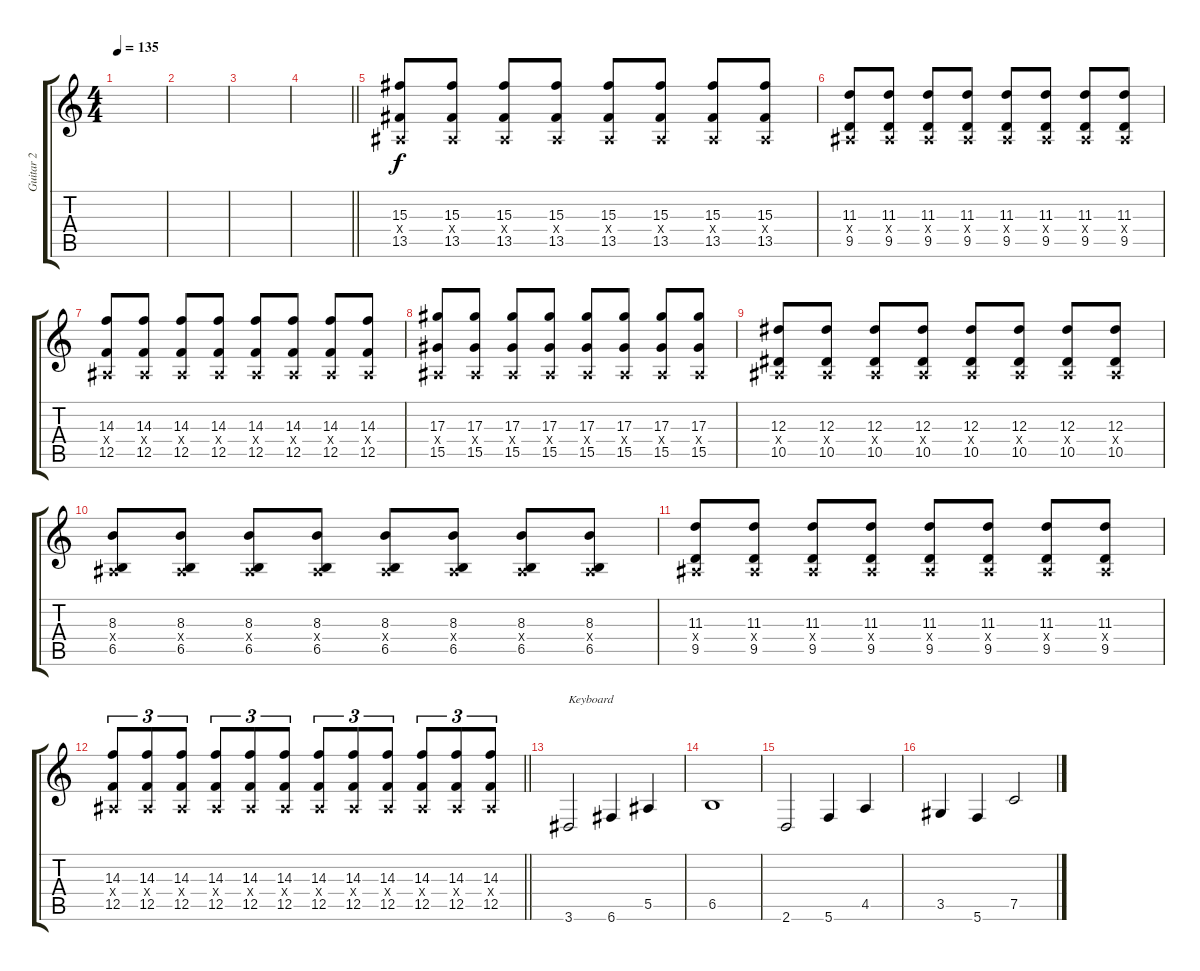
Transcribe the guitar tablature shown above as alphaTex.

\track ("Guitar 2" "Guitar 2") {instrument distortionguitar}
\staff {score tabs}
\tuning (C4 G3 Eb3 Bb2 F2 C2) {hide}
\ts (4 4)
\tempo 135
\clef g2
\ks c
|
|
|
\barLineRight lightlight
|
(15.3 0.4{x} 13.5).8{balance 16} (15.3 0.4{x} 13.5).8 (15.3 0.4{x} 13.5).8 (15.3 0.4{x} 13.5).8 (15.3 0.4{x} 13.5).8 (15.3 0.4{x} 13.5).8 (15.3 0.4{x} 13.5).8 (15.3 0.4{x} 13.5).8 |
(11.3 0.4{x} 9.5).8 (11.3 0.4{x} 9.5).8 (11.3 0.4{x} 9.5).8 (11.3 0.4{x} 9.5).8 (11.3 0.4{x} 9.5).8 (11.3 0.4{x} 9.5).8 (11.3 0.4{x} 9.5).8 (11.3 0.4{x} 9.5).8 |
(14.3 0.4{x} 12.5).8 (14.3 0.4{x} 12.5).8 (14.3 0.4{x} 12.5).8 (14.3 0.4{x} 12.5).8 (14.3 0.4{x} 12.5).8 (14.3 0.4{x} 12.5).8 (14.3 0.4{x} 12.5).8 (14.3 0.4{x} 12.5).8 |
(17.3 0.4{x} 15.5).8 (17.3 0.4{x} 15.5).8 (17.3 0.4{x} 15.5).8 (17.3 0.4{x} 15.5).8 (17.3 0.4{x} 15.5).8 (17.3 0.4{x} 15.5).8 (17.3 0.4{x} 15.5).8 (17.3 0.4{x} 15.5).8 |
(12.3 0.4{x} 10.5).8 (12.3 0.4{x} 10.5).8 (12.3 0.4{x} 10.5).8 (12.3 0.4{x} 10.5).8 (12.3 0.4{x} 10.5).8 (12.3 0.4{x} 10.5).8 (12.3 0.4{x} 10.5).8 (12.3 0.4{x} 10.5).8 |
(8.3 0.4{x} 6.5).8 (8.3 0.4{x} 6.5).8 (8.3 0.4{x} 6.5).8 (8.3 0.4{x} 6.5).8 (8.3 0.4{x} 6.5).8 (8.3 0.4{x} 6.5).8 (8.3 0.4{x} 6.5).8 (8.3 0.4{x} 6.5).8 |
(11.3 0.4{x} 9.5).8 (11.3 0.4{x} 9.5).8 (11.3 0.4{x} 9.5).8 (11.3 0.4{x} 9.5).8 (11.3 0.4{x} 9.5).8 (11.3 0.4{x} 9.5).8 (11.3 0.4{x} 9.5).8 (11.3 0.4{x} 9.5).8 |
\barLineRight lightlight
(14.3 0.4{x} 12.5).8{tu (3 2)} (14.3 0.4{x} 12.5).8{tu (3 2)} (14.3 0.4{x} 12.5).8{tu (3 2)} (14.3 0.4{x} 12.5).8{tu (3 2)} (14.3 0.4{x} 12.5).8{tu (3 2)} (14.3 0.4{x} 12.5).8{tu (3 2)} (14.3 0.4{x} 12.5).8{tu (3 2)} (14.3 0.4{x} 12.5).8{tu (3 2)} (14.3 0.4{x} 12.5).8{tu (3 2)} (14.3 0.4{x} 12.5).8{tu (3 2)} (14.3 0.4{x} 12.5).8{tu (3 2)} (14.3 0.4{x} 12.5).8{tu (3 2)} |
3.6.2{txt "Keyboard" instrument lead2sawtooth} 6.6.4 5.5.4 |
6.5.1 |
2.6.2 5.6.4 4.5.4 |
3.5.4 5.6.4 7.5.2
